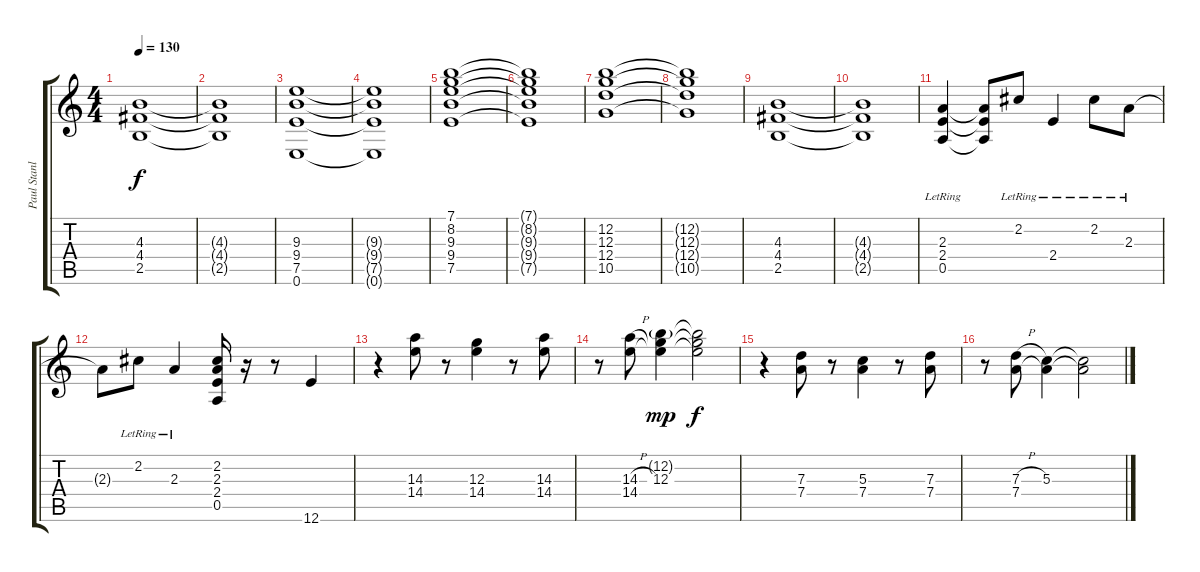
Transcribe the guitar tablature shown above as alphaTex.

\track ("Paul Stanley" "Paul Stanl") {instrument overdrivenguitar}
\staff {score tabs}
\tuning (E4 B3 G3 D3 A2 E2) {hide}
\ts (4 4)
\tempo 130
\clef g2
\ks c
(4.3 4.4 2.5).1{dy f} |
(4.3{t} 4.4{t} 2.5{t}).1 |
(9.3 9.4 7.5 0.6).1 |
(9.3{t} 9.4{t} 7.5{t} 0.6{t}).1 |
(7.1 8.2 9.3 9.4 7.5).1 |
(7.1{t} 8.2{t} 9.3{t} 9.4{t} 7.5{t}).1 |
(12.2 12.3 12.4 10.5).1 |
(12.2{t} 12.3{t} 12.4{t} 10.5{t}).1 |
(4.3 4.4 2.5).1 |
(4.3{t} 4.4{t} 2.5{t}).1 |
(2.3{lr} 2.4{lr} 0.5{lr}).4 (2.3{t} 2.4{t} 0.5{t}).8 2.2{lr}.8 2.4{lr}.4 2.2{lr}.8 2.3{lr}.8 |
2.3{t}.8 2.2{lr}.8 2.3{lr}.4 (2.2 2.3 2.4 0.5).16 r.16 r.8 12.6.4 |
r.4 (14.3 14.4).8 r.8 (12.3 14.4).4 r.8 (14.3 14.4).8 |
r.8 (14.3{h} 14.4).8 (12.2{g} 12.3 14.4{t}).4{dy mp} (12.2{t} 12.3{t} 14.4{t}).2{dy f} |
r.4 (7.3 7.4).8 r.8 (5.3 7.4).4 r.8 (7.3 7.4).8 |
r.8 (7.3{h} 7.4).8 (5.3 7.4{t}).4 (5.3{t} 7.4{t}).2
